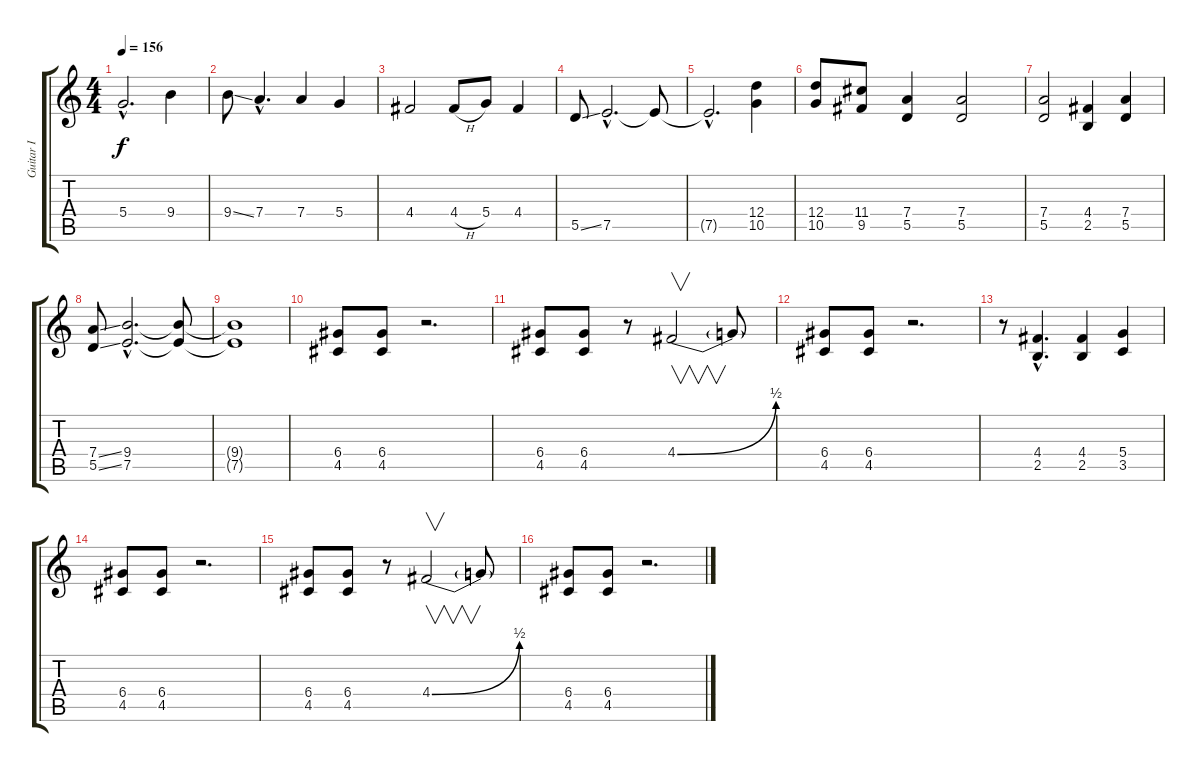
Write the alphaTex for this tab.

\track ("Guitar I" "Guitar I") {instrument distortionguitar}
\staff {score tabs}
\tuning (E4 B3 G3 D3 A2 E2) {hide}
\ts (4 4)
\tempo 156
\clef g2
\ks c
5.4{hac t}.2{d dy f} 9.4.4 |
9.4{ss}.8 7.4{hac}.4{d} 7.4.4 5.4.4 |
4.4.2 4.4{h}.8 5.4.8 4.4.4 |
5.5{ss}.8 7.5{hac}.2{d} 7.5{t}.8 |
7.5{hac t}.2{d} (12.4 10.5).4 |
(12.4 10.5).8 (11.4 9.5).8 (7.4 5.5).4 (7.4 5.5).2 |
(7.4 5.5).2 (4.4 2.5).4 (7.4 5.5).4 |
(7.4{ss} 5.5{ss}).8 (9.4{hac} 7.5{hac}).2{d} (9.4{t} 7.5{t}).8 |
(9.4{t} 7.5{t}).1 |
(6.4 4.5).8 (6.4 4.5).8 r.2{d} |
(6.4 4.5).8 (6.4 4.5).8 r.8 4.4{be (bend 0 0 60 2)}.2{v} 4.4{t}.8 |
(6.4 4.5).8 (6.4 4.5).8 r.2{d} |
r.8 (4.4{hac} 2.5{hac}).4{d} (4.4 2.5).4 (5.4 3.5).4 |
(6.4 4.5).8 (6.4 4.5).8 r.2{d} |
(6.4 4.5).8 (6.4 4.5).8 r.8 4.4{be (bend 0 0 60 2)}.2{v} 4.4{t}.8 |
(6.4 4.5).8 (6.4 4.5).8 r.2{d}
